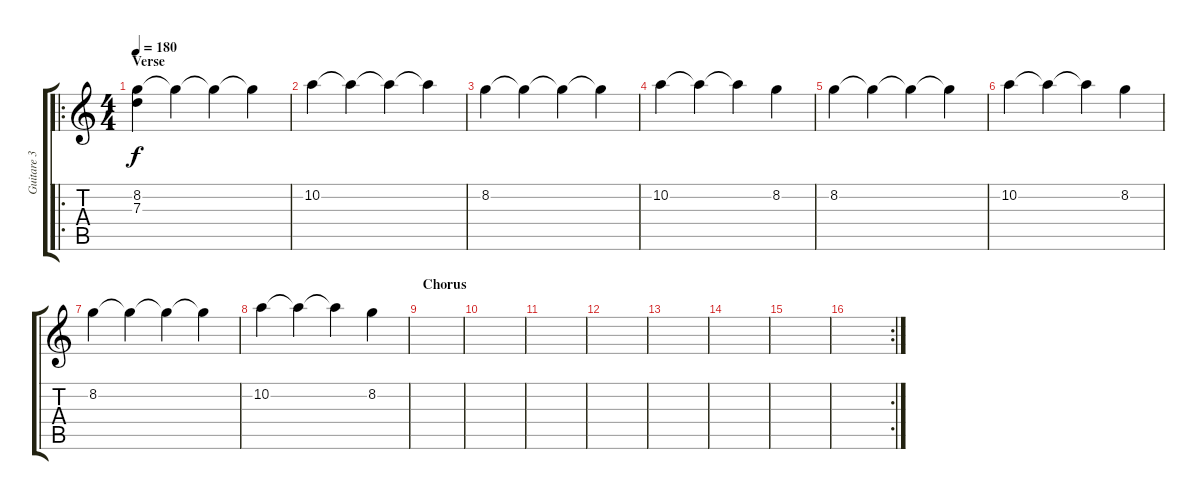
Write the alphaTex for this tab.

\track ("Guitare 3" "Guitare 3") {instrument distortionguitar}
\staff {score tabs}
\tuning (E4 B3 G3 D3 A2 E2) {hide}
\ro
\ts (4 4)
\section ("" "Verse")
\tempo 180
\clef g2
\ks c
(8.2 7.3{t}).4{dy f volume 12 instrument electricguitarclean} 8.2{t}.4 8.2{t}.4 8.2{t}.4 |
10.2.4 10.2{t}.4 10.2{t}.4 10.2{t}.4 |
8.2.4 8.2{t}.4 8.2{t}.4 8.2{t}.4 |
10.2.4 10.2{t}.4 10.2{t}.4 8.2.4 |
8.2.4 8.2{t}.4 8.2{t}.4 8.2{t}.4 |
10.2.4 10.2{t}.4 10.2{t}.4 8.2.4 |
8.2.4 8.2{t}.4 8.2{t}.4 8.2{t}.4 |
10.2.4 10.2{t}.4 10.2{t}.4 8.2.4 |
\section ("" "Chorus")
|
|
|
|
|
|
|
\rc 2
